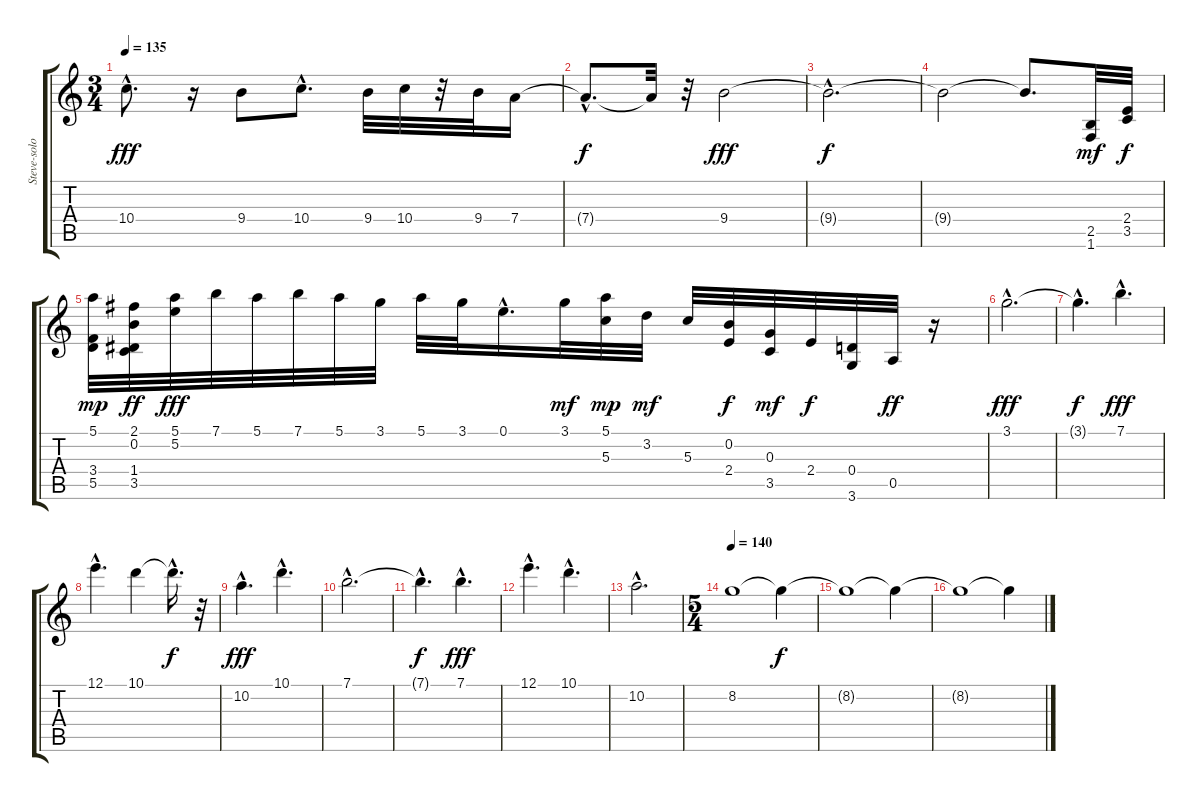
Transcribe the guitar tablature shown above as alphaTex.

\track ("Steve-solo" "Steve-solo") {instrument overdrivenguitar}
\staff {score tabs}
\tuning (E4 B3 G3 D3 A2 E2) {hide}
\ts (3 4)
\tempo 135
\clef g2
\ks c
10.4{hac}.8{d dy fff} r.16 9.4.8 10.4{hac}.8{d} 9.4.32 10.4.32 r.32 9.4.32 7.4.16 |
7.4{hac t}.8{d dy f} 7.4{t}.32 r.32 9.4.2{dy fff} |
9.4{hac t}.2{d dy f} |
9.4{t}.2 9.4{t}.8{d} (2.5 1.6).32{dy mf} (2.4 3.5).32{dy f} |
(5.1 3.4 5.5).32{dy mp} (2.1 0.2 1.4 3.5).32{dy ff} (5.1 5.2).32{dy fff} 7.1.32 5.1.32 7.1.32 5.1.32 3.1.32 5.1.32 3.1.32 0.1{hac}.16{d} 3.1.32{dy mf} (5.1 5.3).32{dy mp} 3.2.32{dy mf} 5.3.32 (0.2 2.4).32{dy f} (0.3 3.5).32{dy mf} 2.4.32{dy f} (0.4 3.6).32 0.5.32{dy ff} r.16 |
3.1{hac}.2{d dy fff} |
3.1{hac t}.4{d dy f} 7.1{hac}.4{d dy fff} |
12.1{hac}.4{d} 10.1.4 10.1{hac t}.16{d dy f} r.32 |
10.2{hac}.4{d dy fff} 10.1{hac}.4{d} |
7.1{hac}.2{d} |
7.1{hac t}.4{d dy f} 7.1{hac}.4{d dy fff} |
12.1{hac}.4{d} 10.1{hac}.4{d} |
10.2{hac}.2{d} |
\ts (5 4)
\tempo 140
8.2.1 8.2{t}.4{dy f} |
8.2{t}.1 8.2{t}.4 |
8.2{t}.1 8.2{t}.4
